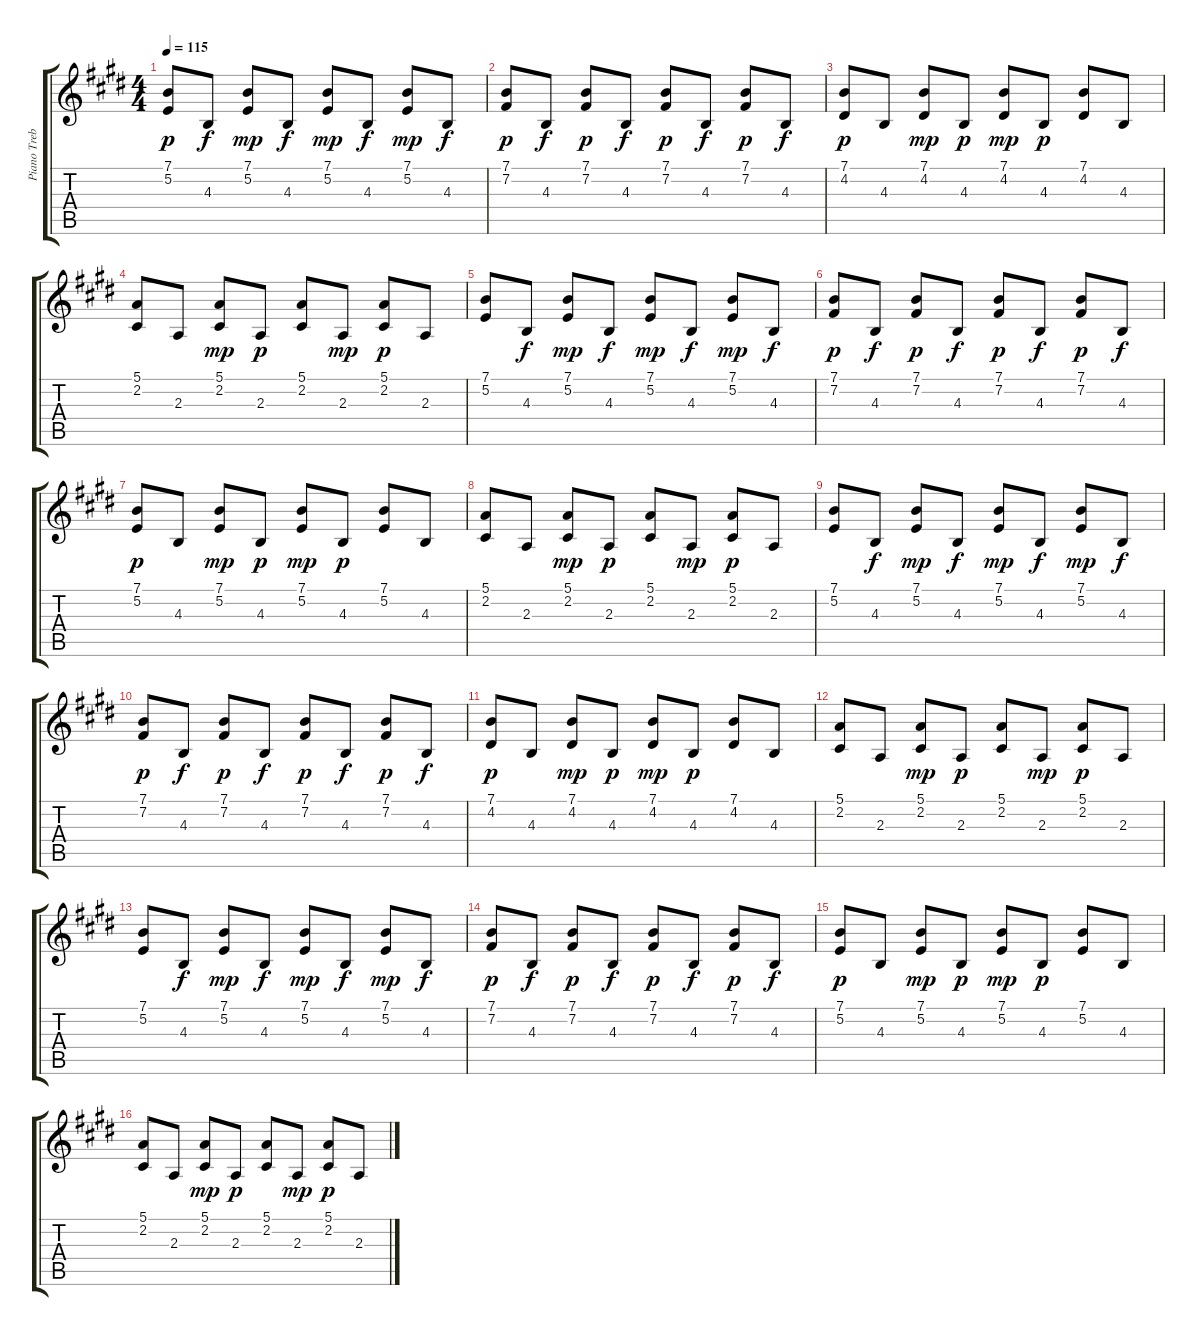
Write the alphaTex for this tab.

\track ("Piano Treble" "Piano Treb") {instrument acousticgrandpiano}
\staff {score tabs}
\tuning (E4 B3 G3 D3 A2 E2) {hide}
\ts (4 4)
\tempo 115
\clef g2
\ks c#minor
(7.1 5.2).8{dy p} 4.3.8{dy f} (7.1 5.2).8{dy mp} 4.3.8{dy f} (7.1 5.2).8{dy mp} 4.3.8{dy f} (7.1 5.2).8{dy mp} 4.3.8{dy f} |
(7.1 7.2).8{dy p} 4.3.8{dy f} (7.1 7.2).8{dy p} 4.3.8{dy f} (7.1 7.2).8{dy p} 4.3.8{dy f} (7.1 7.2).8{dy p} 4.3.8{dy f} |
(7.1 4.2).8{dy p} 4.3.8 (7.1 4.2).8{dy mp} 4.3.8{dy p} (7.1 4.2).8{dy mp} 4.3.8{dy p} (7.1 4.2).8 4.3.8 |
(5.1 2.2).8 2.3.8 (5.1 2.2).8{dy mp} 2.3.8{dy p} (5.1 2.2).8 2.3.8{dy mp} (5.1 2.2).8{dy p} 2.3.8 |
(7.1 5.2).8 4.3.8{dy f} (7.1 5.2).8{dy mp} 4.3.8{dy f} (7.1 5.2).8{dy mp} 4.3.8{dy f} (7.1 5.2).8{dy mp} 4.3.8{dy f} |
(7.1 7.2).8{dy p} 4.3.8{dy f} (7.1 7.2).8{dy p} 4.3.8{dy f} (7.1 7.2).8{dy p} 4.3.8{dy f} (7.1 7.2).8{dy p} 4.3.8{dy f} |
(7.1 5.2).8{dy p} 4.3.8 (7.1 5.2).8{dy mp} 4.3.8{dy p} (7.1 5.2).8{dy mp} 4.3.8{dy p} (7.1 5.2).8 4.3.8 |
(5.1 2.2).8 2.3.8 (5.1 2.2).8{dy mp} 2.3.8{dy p} (5.1 2.2).8 2.3.8{dy mp} (5.1 2.2).8{dy p} 2.3.8 |
(7.1 5.2).8 4.3.8{dy f} (7.1 5.2).8{dy mp} 4.3.8{dy f} (7.1 5.2).8{dy mp} 4.3.8{dy f} (7.1 5.2).8{dy mp} 4.3.8{dy f} |
(7.1 7.2).8{dy p} 4.3.8{dy f} (7.1 7.2).8{dy p} 4.3.8{dy f} (7.1 7.2).8{dy p} 4.3.8{dy f} (7.1 7.2).8{dy p} 4.3.8{dy f} |
(7.1 4.2).8{dy p} 4.3.8 (7.1 4.2).8{dy mp} 4.3.8{dy p} (7.1 4.2).8{dy mp} 4.3.8{dy p} (7.1 4.2).8 4.3.8 |
(5.1 2.2).8 2.3.8 (5.1 2.2).8{dy mp} 2.3.8{dy p} (5.1 2.2).8 2.3.8{dy mp} (5.1 2.2).8{dy p} 2.3.8 |
(7.1 5.2).8 4.3.8{dy f} (7.1 5.2).8{dy mp} 4.3.8{dy f} (7.1 5.2).8{dy mp} 4.3.8{dy f} (7.1 5.2).8{dy mp} 4.3.8{dy f} |
(7.1 7.2).8{dy p} 4.3.8{dy f} (7.1 7.2).8{dy p} 4.3.8{dy f} (7.1 7.2).8{dy p} 4.3.8{dy f} (7.1 7.2).8{dy p} 4.3.8{dy f} |
(7.1 5.2).8{dy p} 4.3.8 (7.1 5.2).8{dy mp} 4.3.8{dy p} (7.1 5.2).8{dy mp} 4.3.8{dy p} (7.1 5.2).8 4.3.8 |
(5.1 2.2).8 2.3.8 (5.1 2.2).8{dy mp} 2.3.8{dy p} (5.1 2.2).8 2.3.8{dy mp} (5.1 2.2).8{dy p} 2.3.8
